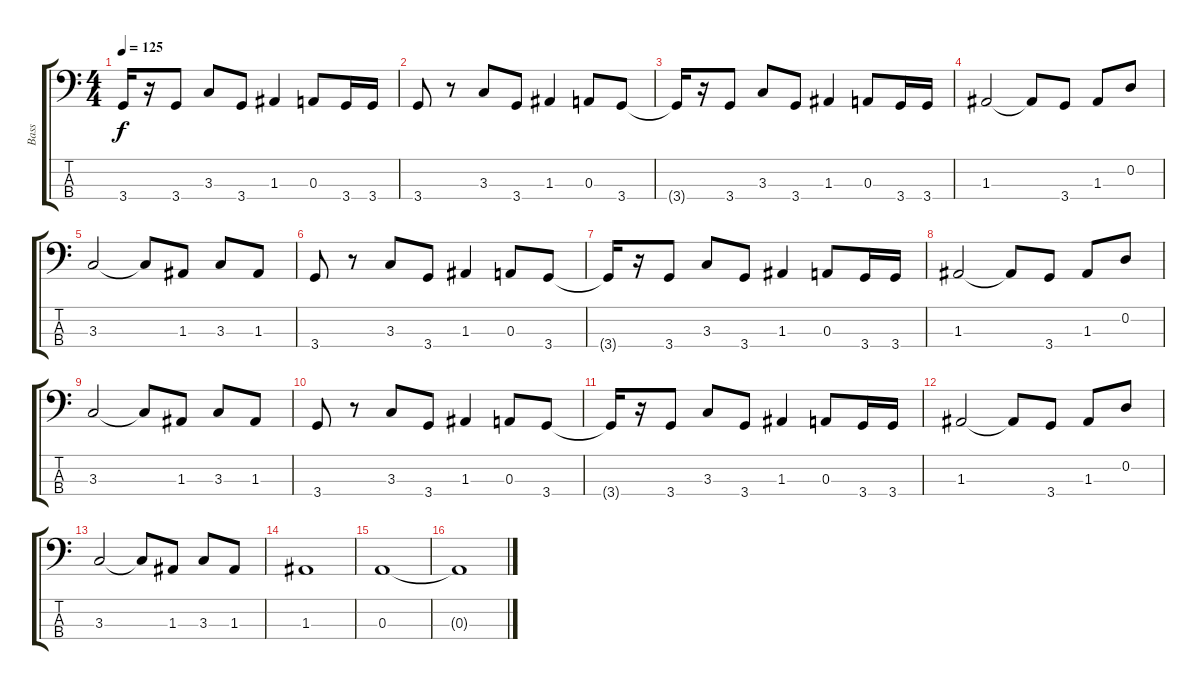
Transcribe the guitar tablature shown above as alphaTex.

\track ("Bass" "Bass") {instrument electricbassfinger}
\staff {score tabs}
\tuning (G2 D2 A1 E1) {hide}
\ts (4 4)
\tempo 125
\clef f4
\ks c
3.4{t}.16{dy f} r.16 3.4.8 3.3.8 3.4.8 1.3.4 0.3.8 3.4.16 3.4.16 |
3.4.8 r.8 3.3.8 3.4.8 1.3.4 0.3.8 3.4.8 |
3.4{t}.16 r.16 3.4.8 3.3.8 3.4.8 1.3.4 0.3.8 3.4.16 3.4.16 |
1.3.2 1.3{t}.8 3.4.8 1.3.8 0.2.8 |
3.3.2 3.3{t}.8 1.3.8 3.3.8 1.3.8 |
3.4.8 r.8 3.3.8 3.4.8 1.3.4 0.3.8 3.4.8 |
3.4{t}.16 r.16 3.4.8 3.3.8 3.4.8 1.3.4 0.3.8 3.4.16 3.4.16 |
1.3.2 1.3{t}.8 3.4.8 1.3.8 0.2.8 |
3.3.2 3.3{t}.8 1.3.8 3.3.8 1.3.8 |
3.4.8 r.8 3.3.8 3.4.8 1.3.4 0.3.8 3.4.8 |
3.4{t}.16 r.16 3.4.8 3.3.8 3.4.8 1.3.4 0.3.8 3.4.16 3.4.16 |
1.3.2 1.3{t}.8 3.4.8 1.3.8 0.2.8 |
3.3.2 3.3{t}.8 1.3.8 3.3.8 1.3.8 |
1.3.1 |
0.3.1 |
0.3{t}.1
